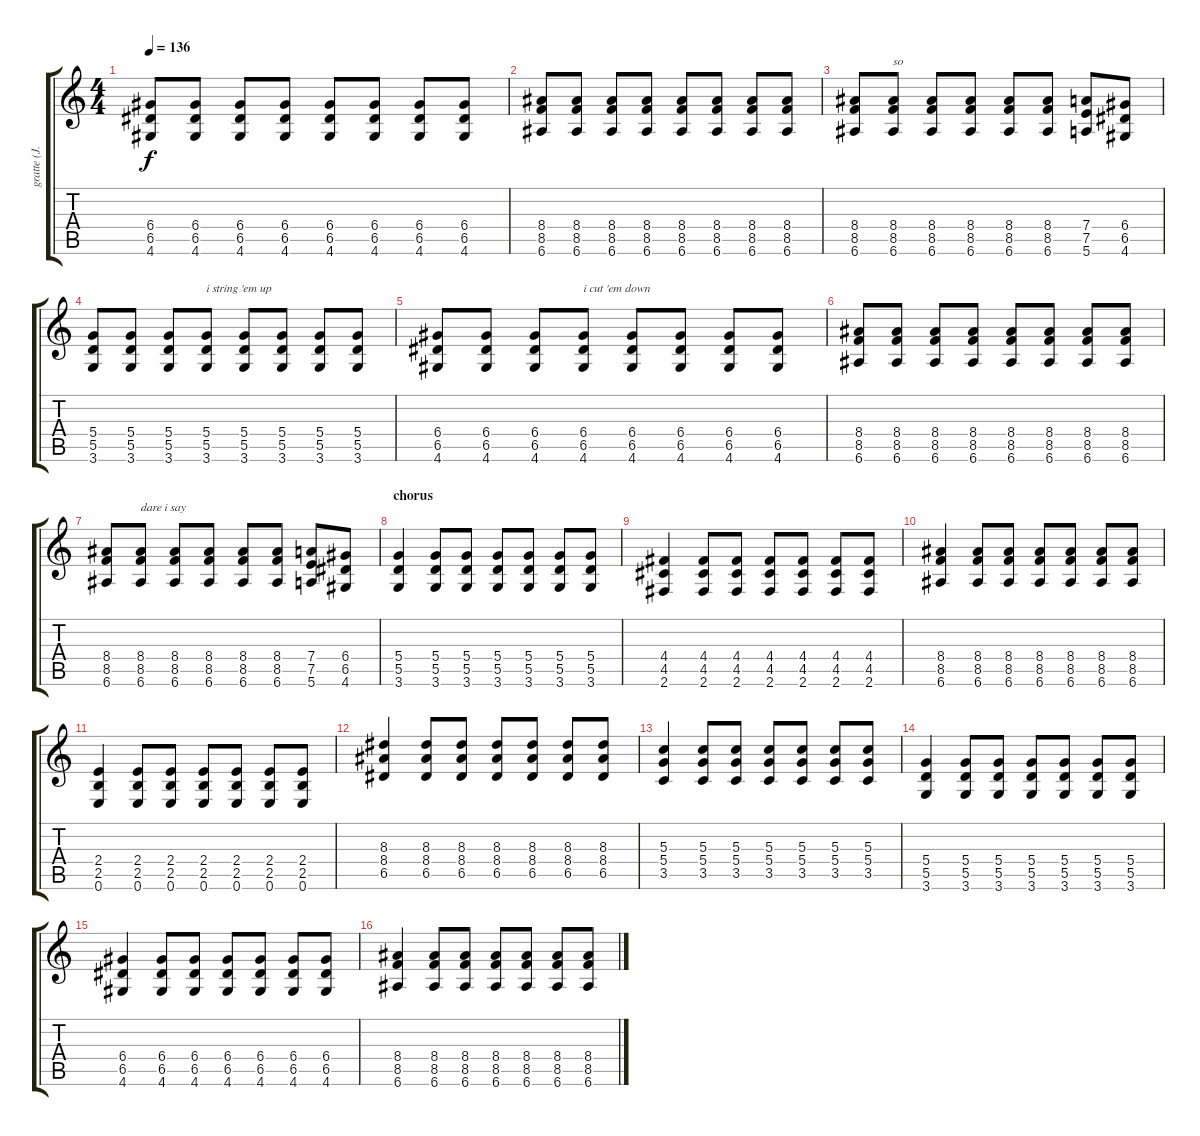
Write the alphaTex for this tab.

\track ("gratte (J.Homme)" "gratte (J.") {instrument overdrivenguitar}
\staff {score tabs}
\tuning (E4 B3 G3 D3 A2 E2) {hide}
\ts (4 4)
\tempo 136
\clef g2
\ks c
(6.4 6.5 4.6).8{dy f} (6.4 6.5 4.6).8 (6.4 6.5 4.6).8 (6.4 6.5 4.6).8 (6.4 6.5 4.6).8 (6.4 6.5 4.6).8 (6.4 6.5 4.6).8 (6.4 6.5 4.6).8 |
(8.4 8.5 6.6).8 (8.4 8.5 6.6).8 (8.4 8.5 6.6).8 (8.4 8.5 6.6).8 (8.4 8.5 6.6).8 (8.4 8.5 6.6).8 (8.4 8.5 6.6).8 (8.4 8.5 6.6).8 |
(8.4 8.5 6.6).8 (8.4 8.5 6.6).8{txt "so"} (8.4 8.5 6.6).8 (8.4 8.5 6.6).8 (8.4 8.5 6.6).8 (8.4 8.5 6.6).8 (7.4 7.5 5.6).8 (6.4 6.5 4.6).8 |
(5.4 5.5 3.6).8 (5.4 5.5 3.6).8 (5.4 5.5 3.6).8 (5.4 5.5 3.6).8{txt "i string 'em up"} (5.4 5.5 3.6).8 (5.4 5.5 3.6).8 (5.4 5.5 3.6).8 (5.4 5.5 3.6).8 |
(6.4 6.5 4.6).8 (6.4 6.5 4.6).8 (6.4 6.5 4.6).8 (6.4 6.5 4.6).8{txt "i cut 'em down"} (6.4 6.5 4.6).8 (6.4 6.5 4.6).8 (6.4 6.5 4.6).8 (6.4 6.5 4.6).8 |
(8.4 8.5 6.6).8 (8.4 8.5 6.6).8 (8.4 8.5 6.6).8 (8.4 8.5 6.6).8 (8.4 8.5 6.6).8 (8.4 8.5 6.6).8 (8.4 8.5 6.6).8 (8.4 8.5 6.6).8 |
(8.4 8.5 6.6).8 (8.4 8.5 6.6).8{txt "dare i say"} (8.4 8.5 6.6).8 (8.4 8.5 6.6).8 (8.4 8.5 6.6).8 (8.4 8.5 6.6).8 (7.4 7.5 5.6).8 (6.4 6.5 4.6).8 |
\section ("" "chorus")
(5.4 5.5 3.6).4 (5.4 5.5 3.6).8 (5.4 5.5 3.6).8 (5.4 5.5 3.6).8 (5.4 5.5 3.6).8 (5.4 5.5 3.6).8 (5.4 5.5 3.6).8 |
(4.4 4.5 2.6).4 (4.4 4.5 2.6).8 (4.4 4.5 2.6).8 (4.4 4.5 2.6).8 (4.4 4.5 2.6).8 (4.4 4.5 2.6).8 (4.4 4.5 2.6).8 |
(8.4 8.5 6.6).4 (8.4 8.5 6.6).8 (8.4 8.5 6.6).8 (8.4 8.5 6.6).8 (8.4 8.5 6.6).8 (8.4 8.5 6.6).8 (8.4 8.5 6.6).8 |
(2.4 2.5 0.6).4 (2.4 2.5 0.6).8 (2.4 2.5 0.6).8 (2.4 2.5 0.6).8 (2.4 2.5 0.6).8 (2.4 2.5 0.6).8 (2.4 2.5 0.6).8 |
(8.3 8.4 6.5).4 (8.3 8.4 6.5).8 (8.3 8.4 6.5).8 (8.3 8.4 6.5).8 (8.3 8.4 6.5).8 (8.3 8.4 6.5).8 (8.3 8.4 6.5).8 |
(5.3 5.4 3.5).4 (5.3 5.4 3.5).8 (5.3 5.4 3.5).8 (5.3 5.4 3.5).8 (5.3 5.4 3.5).8 (5.3 5.4 3.5).8 (5.3 5.4 3.5).8 |
(5.4 5.5 3.6).4 (5.4 5.5 3.6).8 (5.4 5.5 3.6).8 (5.4 5.5 3.6).8 (5.4 5.5 3.6).8 (5.4 5.5 3.6).8 (5.4 5.5 3.6).8 |
(6.4 6.5 4.6).4 (6.4 6.5 4.6).8 (6.4 6.5 4.6).8 (6.4 6.5 4.6).8 (6.4 6.5 4.6).8 (6.4 6.5 4.6).8 (6.4 6.5 4.6).8 |
(8.4 8.5 6.6).4 (8.4 8.5 6.6).8 (8.4 8.5 6.6).8 (8.4 8.5 6.6).8 (8.4 8.5 6.6).8 (8.4 8.5 6.6).8 (8.4 8.5 6.6).8
